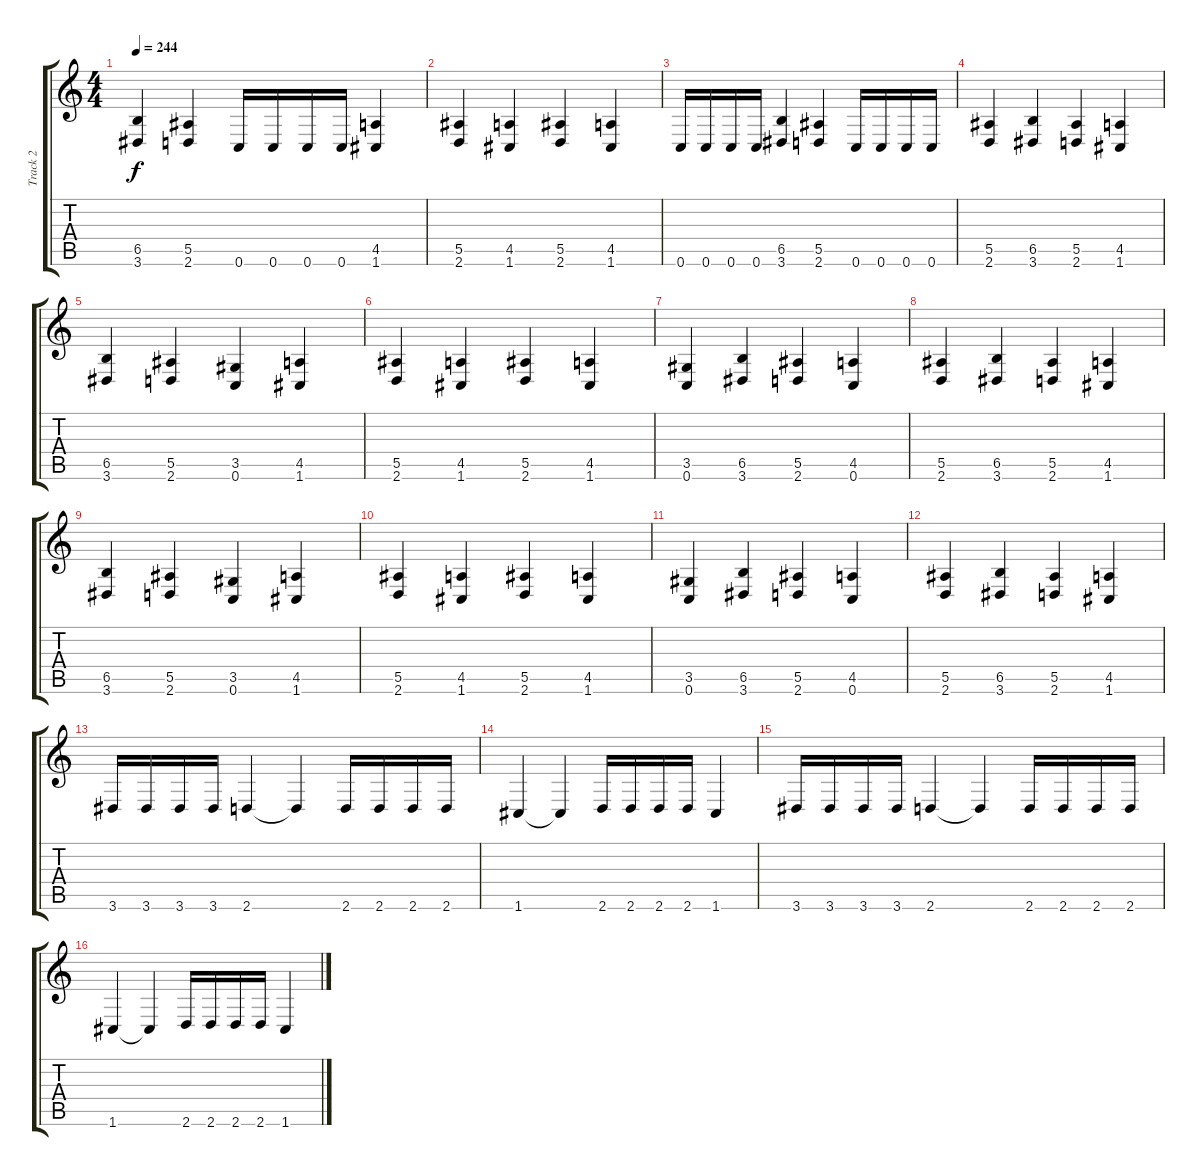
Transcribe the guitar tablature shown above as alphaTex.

\track ("Track 2" "Track 2") {instrument distortionguitar}
\staff {score tabs}
\tuning (C4 G3 Eb3 Bb2 F2 C2) {hide}
\ts (4 4)
\tempo 244
\clef g2
\ks c
(6.5 3.6).4{dy f} (5.5 2.6).4 0.6.16 0.6.16 0.6.16 0.6.16 (4.5 1.6).4 |
(5.5 2.6).4 (4.5 1.6).4 (5.5 2.6).4 (4.5 1.6).4 |
0.6.16 0.6.16 0.6.16 0.6.16 (6.5 3.6).4 (5.5 2.6).4 0.6.16 0.6.16 0.6.16 0.6.16 |
(5.5 2.6).4 (6.5 3.6).4 (5.5 2.6).4 (4.5 1.6).4 |
(6.5 3.6).4 (5.5 2.6).4 (3.5 0.6).4 (4.5 1.6).4 |
(5.5 2.6).4 (4.5 1.6).4 (5.5 2.6).4 (4.5 1.6).4 |
(3.5 0.6).4 (6.5 3.6).4 (5.5 2.6).4 (4.5 0.6).4 |
(5.5 2.6).4 (6.5 3.6).4 (5.5 2.6).4 (4.5 1.6).4 |
(6.5 3.6).4 (5.5 2.6).4 (3.5 0.6).4 (4.5 1.6).4 |
(5.5 2.6).4 (4.5 1.6).4 (5.5 2.6).4 (4.5 1.6).4 |
(3.5 0.6).4 (6.5 3.6).4 (5.5 2.6).4 (4.5 0.6).4 |
(5.5 2.6).4 (6.5 3.6).4 (5.5 2.6).4 (4.5 1.6).4 |
3.6.16 3.6.16 3.6.16 3.6.16 2.6.4 2.6{t}.4 2.6.16 2.6.16 2.6.16 2.6.16 |
1.6.4 1.6{t}.4 2.6.16 2.6.16 2.6.16 2.6.16 1.6.4 |
3.6.16 3.6.16 3.6.16 3.6.16 2.6.4 2.6{t}.4 2.6.16 2.6.16 2.6.16 2.6.16 |
1.6.4 1.6{t}.4 2.6.16 2.6.16 2.6.16 2.6.16 1.6.4
